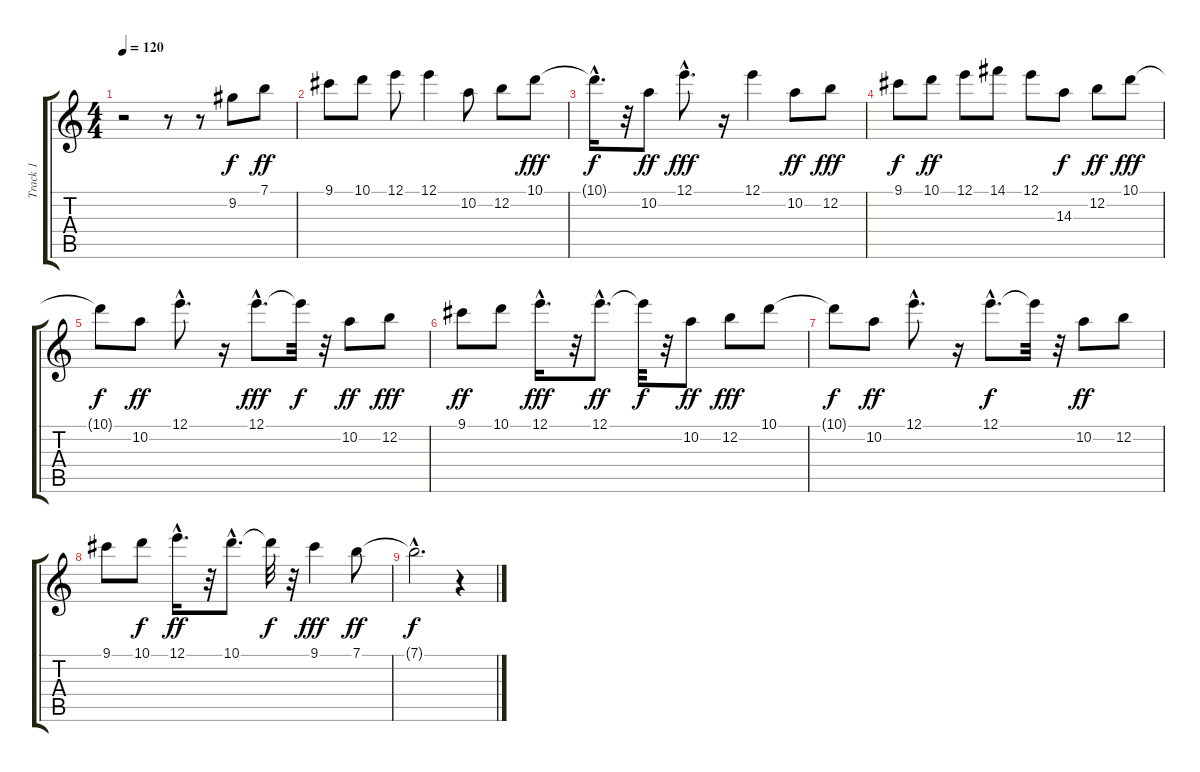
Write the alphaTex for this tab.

\track ("Track 1" "Track 1") {instrument overdrivenguitar}
\staff {score tabs}
\tuning (E4 B3 G3 D3 A2 E2) {hide}
\ts (4 4)
\tempo 120
\clef g2
\ks c
r.2{dy f instrument overdrivenguitar} r.8 r.8 9.2.8 7.1.8{dy ff} |
9.1.8 10.1.8 12.1.8 12.1.4 10.2.8 12.2.8 10.1.8{dy fff} |
10.1{hac t}.16{d dy f} r.32 10.2.8{dy ff} 12.1{hac}.8{d dy fff} r.16 12.1.4 10.2.8{dy ff} 12.2.8{dy fff} |
9.1.8{dy f} 10.1.8{dy ff} 12.1.8 14.1.8 12.1.8 14.3.8{dy f} 12.2.8{dy ff} 10.1.8{dy fff} |
10.1{t}.8{dy f} 10.2.8{dy ff} 12.1{hac}.8{d} r.16 12.1{hac}.8{d dy fff} 12.1{t}.32{dy f} r.32 10.2.8{dy ff} 12.2.8{dy fff} |
9.1.8{dy ff} 10.1.8 12.1{hac}.16{d dy fff} r.32 12.1{hac}.8{d dy ff} 12.1{t}.32{dy f} r.32 10.2.8{dy ff} 12.2.8{dy fff} 10.1.8 |
10.1{t}.8{dy f} 10.2.8{dy ff} 12.1{hac}.8{d} r.16 12.1{hac}.8{d dy f} 12.1{t}.32 r.32 10.2.8{dy ff} 12.2.8 |
9.1.8 10.1.8{dy f} 12.1{hac}.16{d dy ff} r.32 10.1{hac}.8{d} 10.1{t}.32{dy f} r.32 9.1.4{dy fff} 7.1.8{dy ff} |
7.1{hac t}.2{d dy f} r.4
